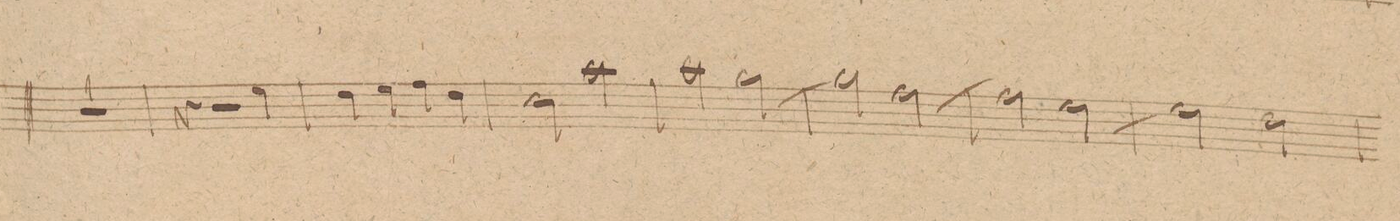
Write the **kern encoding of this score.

**kern	**dynam
*I"Clarnetto 1mo in A.	*
*clefG2	*
*k[f#c#g#]	*
*met(c)	*
*M4/4	*
1r	.
=64	=64
2r	.
4r	.
4cc#\	.
=65	=65
4b\	.
4cc#\	.
4dd\	.
4b\	.
=66	=66
2a\	.
2ff#\	.
=67	=67
2ff#\	.
[2ee\	.
=68	=68
2ee\]	.
[2dd\	.
=69	=69
2dd\]	.
[2cc#\	.
=70	=70
2cc#\]	.
2b\	.
=71	=71
*-	*-
